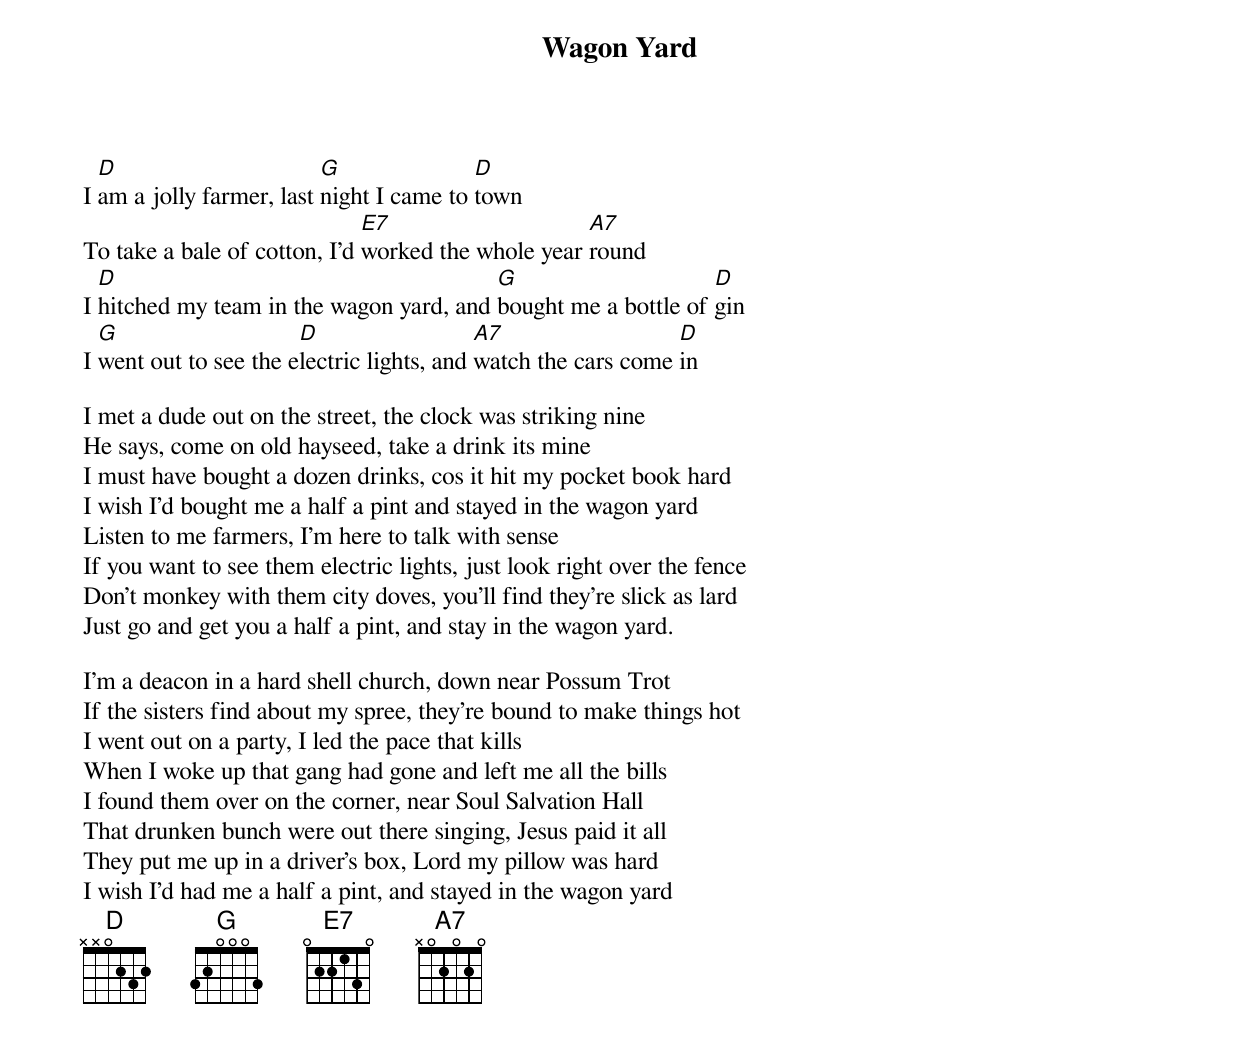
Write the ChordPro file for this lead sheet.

{t:Wagon Yard}
I [D]am a jolly farmer, last [G]night I came to [D]town
To take a bale of cotton, I'd [E7]worked the whole year [A7]round
I [D]hitched my team in the wagon yard, and [G]bought me a bottle of [D]gin
I [G]went out to see the e[D]lectric lights, and [A7]watch the cars come [D]in

I met a dude out on the street, the clock was striking nine
He says, come on old hayseed, take a drink its mine
I must have bought a dozen drinks, cos it hit my pocket book hard
I wish I'd bought me a half a pint and stayed in the wagon yard
Listen to me farmers, I'm here to talk with sense
If you want to see them electric lights, just look right over the fence
Don't monkey with them city doves, you'll find they're slick as lard
Just go and get you a half a pint, and stay in the wagon yard.

I'm a deacon in a hard shell church, down near Possum Trot
If the sisters find about my spree, they're bound to make things hot
I went out on a party, I led the pace that kills
When I woke up that gang had gone and left me all the bills
I found them over on the corner, near Soul Salvation Hall
That drunken bunch were out there singing, Jesus paid it all
They put me up in a driver's box, Lord my pillow was hard
I wish I'd had me a half a pint, and stayed in the wagon yard
